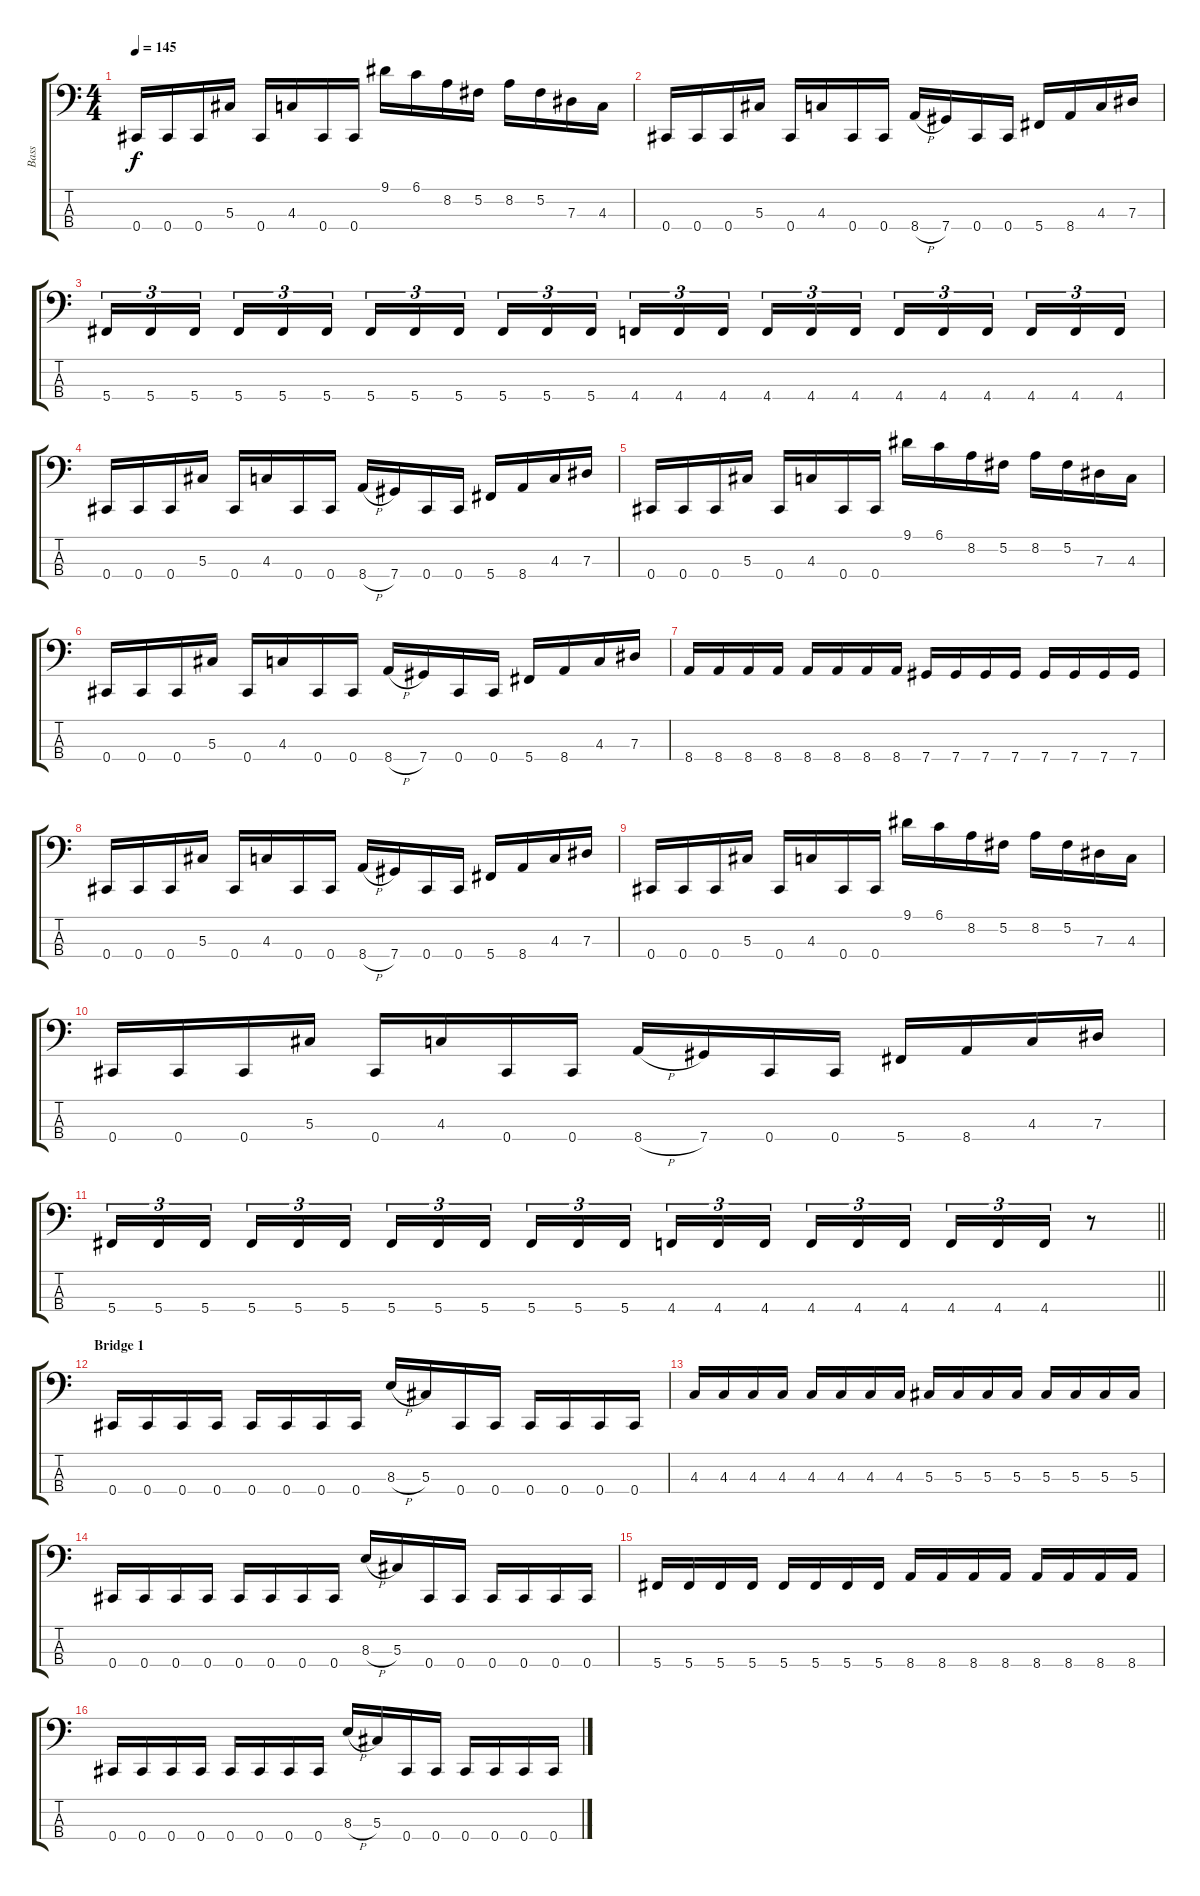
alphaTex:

\track ("Bass" "Bass") {instrument electricbassfinger}
\staff {score tabs}
\tuning (Gb2 Db2 Ab1 Db1) {hide}
\ts (4 4)
\tempo 145
\clef f4
\ks c
0.4.16{dy f} 0.4.16 0.4.16 5.3.16 0.4.16 4.3.16 0.4.16 0.4.16 9.1.16 6.1.16 8.2.16 5.2.16 8.2.16 5.2.16 7.3.16 4.3.16 |
0.4.16 0.4.16 0.4.16 5.3.16 0.4.16 4.3.16 0.4.16 0.4.16 8.4{h}.16 7.4.16 0.4.16 0.4.16 5.4.16 8.4.16 4.3.16 7.3.16 |
5.4.16{tu (3 2)} 5.4.16{tu (3 2)} 5.4.16{tu (3 2) beam splitsecondary} 5.4.16{tu (3 2)} 5.4.16{tu (3 2)} 5.4.16{tu (3 2)} 5.4.16{tu (3 2)} 5.4.16{tu (3 2)} 5.4.16{tu (3 2) beam splitsecondary} 5.4.16{tu (3 2)} 5.4.16{tu (3 2)} 5.4.16{tu (3 2)} 4.4.16{tu (3 2)} 4.4.16{tu (3 2)} 4.4.16{tu (3 2) beam splitsecondary} 4.4.16{tu (3 2)} 4.4.16{tu (3 2)} 4.4.16{tu (3 2)} 4.4.16{tu (3 2)} 4.4.16{tu (3 2)} 4.4.16{tu (3 2) beam splitsecondary} 4.4.16{tu (3 2)} 4.4.16{tu (3 2)} 4.4.16{tu (3 2)} |
0.4.16 0.4.16 0.4.16 5.3.16 0.4.16 4.3.16 0.4.16 0.4.16 8.4{h}.16 7.4.16 0.4.16 0.4.16 5.4.16 8.4.16 4.3.16 7.3.16 |
0.4.16 0.4.16 0.4.16 5.3.16 0.4.16 4.3.16 0.4.16 0.4.16 9.1.16 6.1.16 8.2.16 5.2.16 8.2.16 5.2.16 7.3.16 4.3.16 |
0.4.16 0.4.16 0.4.16 5.3.16 0.4.16 4.3.16 0.4.16 0.4.16 8.4{h}.16 7.4.16 0.4.16 0.4.16 5.4.16 8.4.16 4.3.16 7.3.16 |
8.4.16 8.4.16 8.4.16 8.4.16 8.4.16 8.4.16 8.4.16 8.4.16 7.4.16 7.4.16 7.4.16 7.4.16 7.4.16 7.4.16 7.4.16 7.4.16 |
0.4.16 0.4.16 0.4.16 5.3.16 0.4.16 4.3.16 0.4.16 0.4.16 8.4{h}.16 7.4.16 0.4.16 0.4.16 5.4.16 8.4.16 4.3.16 7.3.16 |
0.4.16 0.4.16 0.4.16 5.3.16 0.4.16 4.3.16 0.4.16 0.4.16 9.1.16 6.1.16 8.2.16 5.2.16 8.2.16 5.2.16 7.3.16 4.3.16 |
0.4.16 0.4.16 0.4.16 5.3.16 0.4.16 4.3.16 0.4.16 0.4.16 8.4{h}.16 7.4.16 0.4.16 0.4.16 5.4.16 8.4.16 4.3.16 7.3.16 |
\barLineRight lightlight
5.4.16{tu (3 2)} 5.4.16{tu (3 2)} 5.4.16{tu (3 2) beam splitsecondary} 5.4.16{tu (3 2)} 5.4.16{tu (3 2)} 5.4.16{tu (3 2)} 5.4.16{tu (3 2)} 5.4.16{tu (3 2)} 5.4.16{tu (3 2) beam splitsecondary} 5.4.16{tu (3 2)} 5.4.16{tu (3 2)} 5.4.16{tu (3 2)} 4.4.16{tu (3 2)} 4.4.16{tu (3 2)} 4.4.16{tu (3 2) beam splitsecondary} 4.4.16{tu (3 2)} 4.4.16{tu (3 2)} 4.4.16{tu (3 2)} 4.4.16{tu (3 2)} 4.4.16{tu (3 2)} 4.4.16{tu (3 2)} r.8 |
\section ("" "Bridge 1")
0.4.16 0.4.16 0.4.16 0.4.16 0.4.16 0.4.16 0.4.16 0.4.16 8.3{h}.16 5.3.16 0.4.16 0.4.16 0.4.16 0.4.16 0.4.16 0.4.16 |
4.3.16 4.3.16 4.3.16 4.3.16 4.3.16 4.3.16 4.3.16 4.3.16 5.3.16 5.3.16 5.3.16 5.3.16 5.3.16 5.3.16 5.3.16 5.3.16 |
0.4.16 0.4.16 0.4.16 0.4.16 0.4.16 0.4.16 0.4.16 0.4.16 8.3{h}.16 5.3.16 0.4.16 0.4.16 0.4.16 0.4.16 0.4.16 0.4.16 |
5.4.16 5.4.16 5.4.16 5.4.16 5.4.16 5.4.16 5.4.16 5.4.16 8.4.16 8.4.16 8.4.16 8.4.16 8.4.16 8.4.16 8.4.16 8.4.16 |
0.4.16 0.4.16 0.4.16 0.4.16 0.4.16 0.4.16 0.4.16 0.4.16 8.3{h}.16 5.3.16 0.4.16 0.4.16 0.4.16 0.4.16 0.4.16 0.4.16
